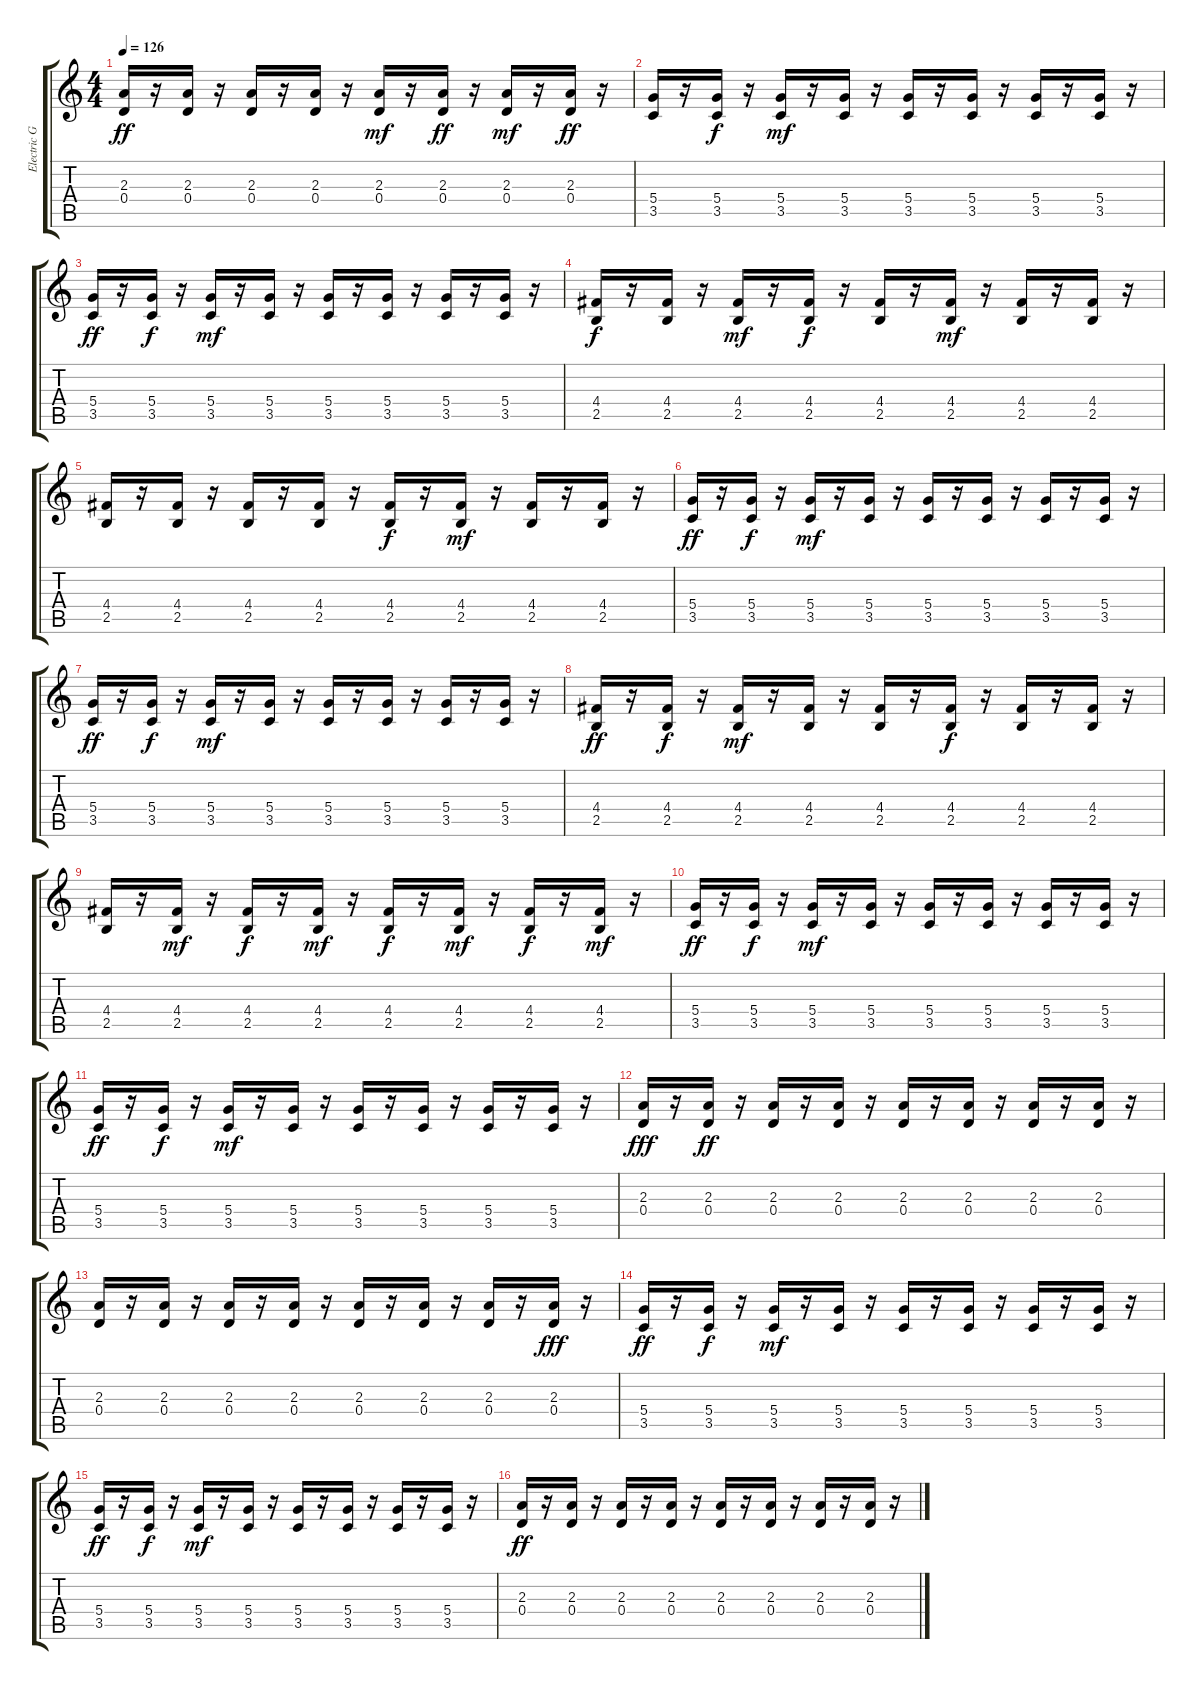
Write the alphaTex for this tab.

\track ("Electric Guitar (mute)" "Electric G") {instrument electricguitarmuted}
\staff {score tabs}
\tuning (E4 B3 G3 D3 A2 E2) {hide}
\ts (4 4)
\tempo 126
\clef g2
\ks c
(2.3 0.4).16{dy ff} r.16 (2.3 0.4).16 r.16 (2.3 0.4).16 r.16 (2.3 0.4).16 r.16 (2.3 0.4).16{dy mf} r.16 (2.3 0.4).16{dy ff} r.16 (2.3 0.4).16{dy mf} r.16 (2.3 0.4).16{dy ff} r.16 |
(5.4 3.5).16 r.16 (5.4 3.5).16{dy f} r.16 (5.4 3.5).16{dy mf} r.16 (5.4 3.5).16 r.16 (5.4 3.5).16 r.16 (5.4 3.5).16 r.16 (5.4 3.5).16 r.16 (5.4 3.5).16 r.16 |
(5.4 3.5).16{dy ff} r.16 (5.4 3.5).16{dy f} r.16 (5.4 3.5).16{dy mf} r.16 (5.4 3.5).16 r.16 (5.4 3.5).16 r.16 (5.4 3.5).16 r.16 (5.4 3.5).16 r.16 (5.4 3.5).16 r.16 |
(4.4 2.5).16{dy f} r.16 (4.4 2.5).16 r.16 (4.4 2.5).16{dy mf} r.16 (4.4 2.5).16{dy f} r.16 (4.4 2.5).16 r.16 (4.4 2.5).16{dy mf} r.16 (4.4 2.5).16 r.16 (4.4 2.5).16 r.16 |
(4.4 2.5).16 r.16 (4.4 2.5).16 r.16 (4.4 2.5).16 r.16 (4.4 2.5).16 r.16 (4.4 2.5).16{dy f} r.16 (4.4 2.5).16{dy mf} r.16 (4.4 2.5).16 r.16 (4.4 2.5).16 r.16 |
(5.4 3.5).16{dy ff} r.16 (5.4 3.5).16{dy f} r.16 (5.4 3.5).16{dy mf} r.16 (5.4 3.5).16 r.16 (5.4 3.5).16 r.16 (5.4 3.5).16 r.16 (5.4 3.5).16 r.16 (5.4 3.5).16 r.16 |
(5.4 3.5).16{dy ff} r.16 (5.4 3.5).16{dy f} r.16 (5.4 3.5).16{dy mf} r.16 (5.4 3.5).16 r.16 (5.4 3.5).16 r.16 (5.4 3.5).16 r.16 (5.4 3.5).16 r.16 (5.4 3.5).16 r.16 |
(4.4 2.5).16{dy ff} r.16 (4.4 2.5).16{dy f} r.16 (4.4 2.5).16{dy mf} r.16 (4.4 2.5).16 r.16 (4.4 2.5).16 r.16 (4.4 2.5).16{dy f} r.16 (4.4 2.5).16 r.16 (4.4 2.5).16 r.16 |
(4.4 2.5).16 r.16 (4.4 2.5).16{dy mf} r.16 (4.4 2.5).16{dy f} r.16 (4.4 2.5).16{dy mf} r.16 (4.4 2.5).16{dy f} r.16 (4.4 2.5).16{dy mf} r.16 (4.4 2.5).16{dy f} r.16 (4.4 2.5).16{dy mf} r.16 |
(5.4 3.5).16{dy ff} r.16 (5.4 3.5).16{dy f} r.16 (5.4 3.5).16{dy mf} r.16 (5.4 3.5).16 r.16 (5.4 3.5).16 r.16 (5.4 3.5).16 r.16 (5.4 3.5).16 r.16 (5.4 3.5).16 r.16 |
(5.4 3.5).16{dy ff} r.16 (5.4 3.5).16{dy f} r.16 (5.4 3.5).16{dy mf} r.16 (5.4 3.5).16 r.16 (5.4 3.5).16 r.16 (5.4 3.5).16 r.16 (5.4 3.5).16 r.16 (5.4 3.5).16 r.16 |
(2.3 0.4).16{dy fff} r.16 (2.3 0.4).16{dy ff} r.16 (2.3 0.4).16 r.16 (2.3 0.4).16 r.16 (2.3 0.4).16 r.16 (2.3 0.4).16 r.16 (2.3 0.4).16 r.16 (2.3 0.4).16 r.16 |
(2.3 0.4).16 r.16 (2.3 0.4).16 r.16 (2.3 0.4).16 r.16 (2.3 0.4).16 r.16 (2.3 0.4).16 r.16 (2.3 0.4).16 r.16 (2.3 0.4).16 r.16 (2.3 0.4).16{dy fff} r.16 |
(5.4 3.5).16{dy ff} r.16 (5.4 3.5).16{dy f} r.16 (5.4 3.5).16{dy mf} r.16 (5.4 3.5).16 r.16 (5.4 3.5).16 r.16 (5.4 3.5).16 r.16 (5.4 3.5).16 r.16 (5.4 3.5).16 r.16 |
(5.4 3.5).16{dy ff} r.16 (5.4 3.5).16{dy f} r.16 (5.4 3.5).16{dy mf} r.16 (5.4 3.5).16 r.16 (5.4 3.5).16 r.16 (5.4 3.5).16 r.16 (5.4 3.5).16 r.16 (5.4 3.5).16 r.16 |
(2.3 0.4).16{dy ff} r.16 (2.3 0.4).16 r.16 (2.3 0.4).16 r.16 (2.3 0.4).16 r.16 (2.3 0.4).16 r.16 (2.3 0.4).16 r.16 (2.3 0.4).16 r.16 (2.3 0.4).16 r.16
